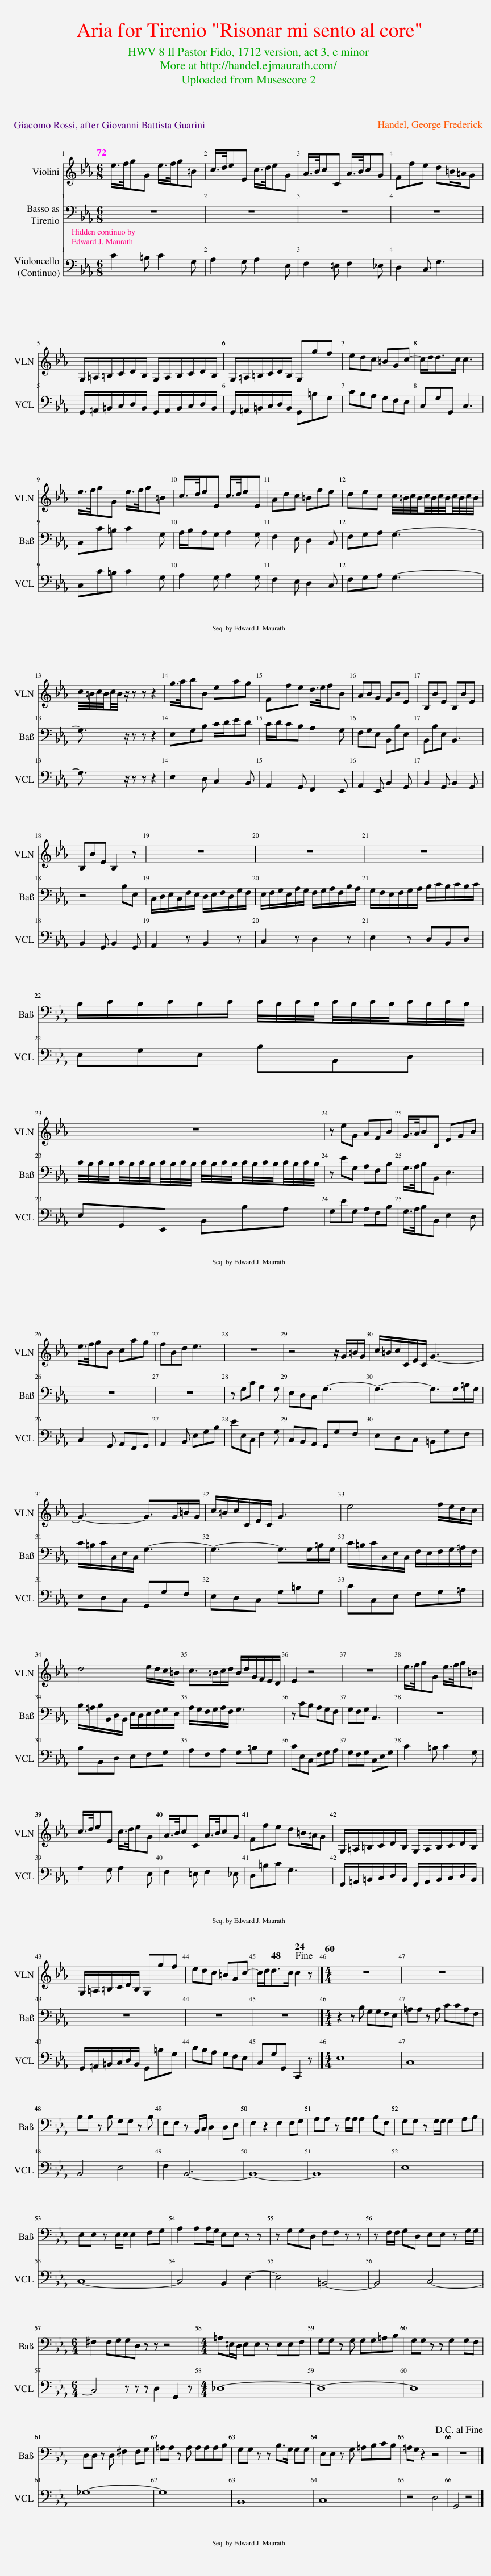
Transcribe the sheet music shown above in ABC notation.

X:1
%%score 1 2 { 3 | ( 4 5 ) } 6 [ 7 8 ]
L:1/8
Q:1/4=72
M:6/8
I:linebreak $
K:Eb
V:1 treble
V:2 bass
V:3 treble
V:4 bass
V:5 bass
V:6 bass
V:7 bass
V:8 bass-8
V:1
 e/>f/gG e/>f/g=B | c/>d/eE c/>d/eG | A/>B/cC A/>B/cG | Ffe d=B/=A/G |$ G,/=A,/=B,/C/D/B,/ G,/A,/B,/C/D/B,/ | %5
 G,/=A,/=B,/C/D/B,/ G,gf | edc =BGc- | c/d<dc/ c3 |$ e/>f/gG e/>f/g=B | c/>d/eE c/>d/eE | %10
 Adc =Bfe | dec c/4=B/4c/4B/4c/4B/4c/4B/4c/4B/4c/4B/4 |$ c/4=B/4c/4B/4c/4B/4 z/ z z z2 | g/>a/bB eag | Ffe d/>e/fB | %15
 ABG FBE | B,BE B,BE |$ B,BE B,2 z | z6 | z6 | %20
 z6 |$ z6 |$ z6 | z eG AFB | G/>A/BB, EGB |$ %25
 e/>f/gB cag | fBd e3 | z6 | z4 z/ G/=B/G/ | c/=B/c/C/E/C/ G3- |$ %30
 G3- G>G=B/G/ | c/=B/c/C/E/C/ G3 | e4 f/e/d/c/ |$ d4 e/d/c/=B/ | c>=Bc/d/ B/d/G/F/E/D/ | %35
 E2 z4 | z6 | e/>f/gG e/>f/g=B |$ c/>d/eE c/>d/eG | A/>B/cC A/>B/cG | %40
 Ffe d=B/=A/G | G,/=A,/=B,/C/D/B,/ G,/A,/B,/C/D/B,/ |$ G,/=A,/=B,/C/D/B,/ G,gf | edc =BGc- | c/d<[Q:1/4=48]dc/[Q:1/4=24] c2 z!fine! |] %45
[M:4/4][Q:1/4=60] z8 | z8 |$ z8 | z8 | z8 | %50
 z8 | z8 |$ z8 | z8 | z8 | %55
 z8 |$[M:6/4] z12 |[M:4/4] z8 | z8 | z8 |$ %60
 z8 | z8 | z8 | z8 | z8 | %65
 z8!D.C.! |] %66
V:2
 z6 | z6 | z6 | z6 |$ z6 | %5
 z6 | z6 | z6 |$ C,C=B, C2 G, | A,/B,/A,G, A,2 G, | %10
 F,2 E, D,2 C, | F,G,A, G,3- |$ G,3/2 z/ z z z2 | E,G,B, C/D/ED | C/D/CB, A,2 G, | %15
 F,G,E, B,,B,E, | B,,B,E, B,,3 |$ z4 B,E, | C,/D,/E,/C,/F,/E,/ D,/E,/F,/D,/G,/F,/ | E,/F,/G,/E,/A,/G,/ F,/G,/A,/F,/B,/A,/ | %20
 G,/F,/E,/F,/G,/A,/ B,/C/B,/C/B,/C/ |$ B,/C/B,/C/B,/C/ C/4B,/4C/4B,/4C/4B,/4C/4B,/4C/4B,/4C/4B,/4 |$ C/4B,/4C/4B,/4C/4B,/4C/4B,/4C/4B,/4C/4B,/4 C/4B,/4C/4B,/4C/4B,/4C/4B,/4C/4B,/4C/4B,/4 | z EG, A,F,B, | G,/>A,/B,B,, E,3 |$ %25
 z6 | z6 | z G,C A,2 G, | E,D,C, G,3- | G,3- G,>G,=B,/G,/ |$ %30
 C/=B,/C/C,/E,/C,/ G,3- | G,3- G,>G,=B,/G,/ | C/=B,/C/C,/E,/C,/ F,/E,/F,/G,/=A,/F,/ |$ B,/=A,/B,/B,,/D,/B,,/ E,/D,/E,/F,/G,/E,/ | A,/G,/F,/G,/A,/F,/ G,3 | %35
 z CB, A,G,F, | G,F,G, C,3 | z6 |$ z6 | z6 | %40
 z6 | z6 |$ z6 | z6 | z6 |] %45
[M:4/4] z2 z B, G,G,F,E, | =A,A, z A, CCA,F, |$ B,B, z B, G,G, z B, | F,F, z B,,/C,/ D,2 D,E, | F,2 z2 F,2 F,G, | %50
 A,A, z A,/A,/ A,2 B,F, | G,G, z G,/G,/ G,2 A,B, |$ E,E, z E,/E,/ E,2 F,G, | A,2 A,A,/G,/ E,E, z z | z G,G,D, F,F, z z | %55
 z F,/F,/ G,D, E,E, z G,/G,/ |$[M:6/4] ^F,2 F,G,G,D, z z z4 |[M:4/4] =A,=E,/D,/ E,E, z E,E,F, | G,G, z G, G,G,=A,B, | G,G, z z G,2 G,F, |$ %60
 D,D, z D, ^F,2 F,G, | =A,A, z A, A,A,A,B, | G,G, z z B,>G, G,G, | E,E, z G, =A,B,CB, | =A,G, z2 z4 | %65
 z8 |] %66
V:3
 E/>F/GG E/>F/G=B, | C/>D/EE C/>D/EG | A,/>B,/CC A,/>B,/CG, | F,FE D=B,/=A,/G, |$ G,/=A,/=B,/C/D/B,/ G,/A,/B,/C/D/B,/ | %5
 G,/=A,/=B,/C/D/B,/ G,[DG][DF] | EDC =B,G,C- | C/D<DC/ C3 |$ [G,E]/>F/[EG][DG] E/>F/G=B, | C/>D/EE C/>D/EE | %10
 A,DC [G,=B,][G,B,DF]E | DEC C/4=B,/4C/4B,/4C/4B,/4C/4B,/4C/4B,/4C/4B,/4 |$ C/4=B,/4C/4B,/4C/4B,/4 z/ z z z2 | [CG]/>A/BB, [G,E][F,CA][EG] | z6 | %15
 z6 | z6 |$ z6 | C2 z D2 z | E2 z F2 z | %20
 G2 z BBB |$ [EB][GB][EB] BB,D |$ EG,E, B,BA | EG[B,EG] AFB | G/>A/BB, [G,B,E][B,EG][EGB] |$ %25
 [G,E]/>F/GB, C[CA][B,EG] | [CF][D,F,B,]D E[EG][EGB] | [GBe]EC F2 G | [CE][B,D][A,C] [G,=B,D][B,DG]/[B,G]/[D=B]/[B,G]/ | [Gc]/[D=B]/[Ec]/C/[G,E]/[CE]/ G>G[G,=B,DB]/G/ |$ %30
 [Gc]/[D=B]/[Ec]/C/[G,E]/[CE]/ [=B,DG]>G[G,B,DB]/G/ | [Gc]/[D=B]/[Ec]/C/[G,E]/[CE]/ G>GB/G/ | [Gc]/[D=B]/[Ec]/C/[G,CE]/[CE]/ F/E/F/[EG]/[D=A]/[CG]/ |$ B/=A/B/B,/D/B,/ E/D/E/[DF]/[CG]/[=B,F]/ | [CA]/G/F/[=B,G]/[CA]/[DF]/ [B,G]/D/G/F/E/D/ | %35
 [Ec][Ec][CB] [CFA][CEG][CFA] | [CEG]F[CEG] C[CE][CEG] | E/>F/[CEG][DG] E/>F/[CEG]=B, |$ C/>D/[A,CE][CE] C/>D/[G,CE][CEG] | A,/>B,/[F,A,C]C A,/>B,/[F,A,C][G,C] | %40
 F,[DF]E [=B,D][B,G]/=A,/[G,B,DG] | G,/=A,/=B,/C/D/B,/ G,/A,/B,/C/D/B,/ |$ G,/=A,/=B,/C/D/B,/ G,[DG][B,DF] | EDC =B,G,C- | C/D<DC/ C2 z |] %45
[M:4/4] [Ge]8 | [F=Ac]8 |$ [DB]4 [Ge]4 | [DF]2 [DB]6 | [B,DFB]4 [B,DFB]4 | %50
 [B,DFA]4 [B,DFA]4 | [B,EG]4 [B,EG]4 |$ [G,E]4 [G,E]4 | [CA]4 E2 [G,B,E]2 | [EG]4 [=B,DF]4 | %55
 [=B,DF]4 [CE]4 |$[M:6/4] [CE_G]4 [B,D=G]2 z [C^F]2 G2 z |[M:4/4] [^C=E=A]4 [G,=A,CE]4 | [=A,^C=EG]4 [A,CEG]4 | [^C=EG]4 [=A,CEG]4 |$ %60
 [=A,D]4 [A,D^F]4 | [D^F=A]4 [DFA]4 | [DGB]4 [B,DGB]4 | [CEG]4 z4 | z4 [D^F]4 | %65
 G4 z4 |] %66
V:4
 C2 =B, C2 G, | A,2 G, A,2 E, | F,2 =E, F,2 _E, | D,2 C, G,3 |$ G,,/=A,,/=B,,/C,/D,/B,,/ G,,/A,,/B,,/C,/D,/B,,/ | %5
 G,,/=A,,/=B,,/C,/D,/B,,/ G,,=B,[G,B,] | CB,A, G,F,[E,G,] | [C,E,G,]G,[G,,D,=B,] [C,E,G,]3 |$ C,C=B, C2 G, | A,2 G, A,2 G, | %10
 F,2 E, D,2 [C,G,] | F,G,A, G,3- |$ G,3/2 z/ z z z2 | E,2 [D,F,] C,2 B,, | F,F,[E,B,] [A,D]/>E/F[G,B,] | %15
 A,B,[G,B,] [F,D]B,[E,B,] | [G,B,]B,[E,B,] [E,G,B,]B,[E,B,] |$ [E,G,B,]B,[E,B,] [E,B,]2 [G,B,E] | [A,,A,]2 z [B,,B,]2 z | [C,C]2 z [D,D]2 z | %20
 [E,E]2 z [D,D][B,,B,][D,D] |$ E,G,E, B,B,,D, |$ E,G,,E,, B,,B,A, | [G,B,]EG, A,F,B, | G,/>A,/B,B,, E,2 D, |$ %25
 C,2 [G,,E,] [A,,E,]F,,G,, | A,,2 [B,,F,] [E,G,B,][G,B,]B, | E[E,G,B,][C,E,G,] [F,A,C]2 [G,CE] | C,B,,A,, G,,G,F, | E,D,C, =B,,G,F, |$ %30
 E,D,C, [G,,G,][G,G]F, | E,D,C, [G,=B,D][B,DG][G,DG] | [CE][C,G,]E, F,G,=A, |$ B,B,,D, E,F,G, | A,F,A, G,=B,G, | %35
 CE,C, F,G,A, | G,[F,A,C]G, [C,E,G,][E,G,]G, | C2 =B, C2 G, |$ A,2 G, A,2 E, | F,2 [=E,G,] F,2 _E, | %40
 D,=B,C G,3 | G,,/=A,,/=B,,/C,/D,/B,,/ G,,/A,,/B,,/C,/D,/B,,/ |$ G,,/=A,,/=B,,/C,/D,/B,,/ G,,=B,G, | CB,A, G,F,[E,G,] | C,[G,=B,][G,,F,] [C,,E,G,]2 z |] %45
[M:4/4] [E,B,]8 | C,8 |$ [B,,F,]4 [E,B,]4 | [F,B,]2 [B,,-F,]6 | B,,8- | %50
 B,,8 | E,8 |$ C,8- | [C,F,]4 [B,,G,B,]2 E,2- | E,4 =B,,4- | %55
 B,,4 [C,-G,]4 |$[M:6/4] C,4 z z z [D,^F,=A,]2 [G,,D,B,]2 z |[M:4/4] _D,8- | D,8- | D,8 |$ %60
 _G,8- | G,8 | B,,8 | C,8 | z4 [D,=A,C]4 | %65
 [G,,D,=B,]4 z4 |] %66
V:5
 x6 | x6 | x6 | x6 |$ x6 | %5
 x6 | x6 | x6 |$ x6 | x6 | %10
 x6 | x6 |$ x6 | x6 | A,,2 G,, F,,2 E,, | %15
 A,,2 E,, B,,2 G,, | B,,2 G,, B,,2 G,, |$ B,,2 G,, B,,2 G,, | x6 | x6 | %20
 x6 |$ x6 |$ x6 | x6 | x6 |$ %25
 x6 | x6 | x6 | x6 | x6 |$ %30
 x6 | x6 | x6 |$ x6 | x6 | %35
 x6 | x6 | x6 |$ x6 | x6 | %40
 x6 | x6 |$ x6 | x6 | x6 |] %45
[M:4/4] x8 | x8 |$ x8 | x8 | x8 | %50
 x8 | x8 |$ x8 | x8 | x8 | %55
 x8 |$[M:6/4] x12 |[M:4/4] x8 | x8 | x8 |$ %60
 x8 | x8 | x8 | x8 | x8 | %65
 x8 |] %66
V:6
 C2 =B, C2 G, | A,2 G, A,2 E, | F,2 =E, F,2 _E, | D,2 C, G,3 |$ G,,/=A,,/=B,,/C,/D,/B,,/ G,,/A,,/B,,/C,/D,/B,,/ | %5
 G,,/=A,,/=B,,/C,/D,/B,,/ G,,=B,G, | CB,A, G,F,E, | C,G,G,, C,3 |$ C,C=B, C2 G, | A,2 G, A,2 G, | %10
 F,2 E, D,2 C, | F,G,A, G,3- |$ G,3/2 z/ z z z2 | E,2 D, C,2 B,, | A,,2 G,, F,,2 E,, | %15
 A,,2 E,, B,,2 G,, | B,,2 G,, B,,2 G,, |$ B,,2 G,, B,,2 G,, | A,,2 z B,,2 z | C,2 z D,2 z | %20
 E,2 z D,B,,D, |$ E,G,E, B,B,,D, |$ E,G,,E,, B,,B,A, | G,EG, A,F,B, | G,/>A,/B,B,, E,2 D, |$ %25
 C,2 G,, A,,F,,G,, | A,,2 B,, E,G,B, | EE,C, F,2 G, | C,B,,A,, G,,G,F, | E,D,C, =B,,G,F, |$ %30
 E,D,C, G,,G,F, | E,D,C, G,=B,G, | CC,E, F,G,=A, |$ B,B,,D, E,F,G, | A,F,A, G,=B,G, | %35
 CE,C, F,G,A, | G,F,G, C,E,G, | C2 =B, C2 G, |$ A,2 G, A,2 E, | F,2 =E, F,2 _E, | %40
 D,=B,C G,3 | G,,/=A,,/=B,,/C,/D,/B,,/ G,,/A,,/B,,/C,/D,/B,,/ |$ G,,/=A,,/=B,,/C,/D,/B,,/ G,,=B,G, | CB,A, G,F,E, | C,G,G,, C,,2 z |] %45
[M:4/4] E,8 | C,8 |$ B,,4 E,4 | F,2 B,,6- | B,,8- | %50
 B,,8 | E,8 |$ C,8- | C,4 B,,2 E,2- | E,4 =B,,4- | %55
 B,,4 C,4- |$[M:6/4] C,4 z z z D,2 G,,2 z |[M:4/4] _D,8- | D,8- | D,8 |$ %60
 _G,8- | G,8 | B,,8 | C,8 | z4 D,4 | %65
 G,,4 z4 |] %66
V:7
 C2 =B, C2 G, | A,2 G, A,2 E, | F,2 =E, F,2 _E, | D,2 C, G,3 |$ G,,/=A,,/=B,,/C,/D,/B,,/ G,,/A,,/B,,/C,/D,/B,,/ | %5
 G,,/=A,,/=B,,/C,/D,/B,,/ G,,=B,G, | CB,A, G,F,E, | C,G,G,, C,3 |$ C,C=B, C2 G, | A,2 G, A,2 G, | %10
 F,2 E, D,2 C, | F,G,A, G,3- |$ G,3/2 z/ z z z2 | E,2 D, C,2 B,, | A,,2 G,, F,,2 E,, | %15
 A,,2 E,, B,,2 G,, | B,,2 G,, B,,2 G,, |$ B,,2 G,, B,,2 z | z6 | z6 | %20
 z6 |$ z6 |$ z2 z z z2 | z EG, A,F,B, | G,/>A,/B,B,, E,2 D, |$ %25
 C,2 G,, A,,F,,G,, | A,,2 B,, E, z2 | z6 | z4 z F, | E,D,C, =B,,G,F, |$ %30
 E,D,C, G,,G,F, | E,D,C, G,=B,G, | CC,E, F,G,=A, |$ B,B,,D, E,F,G, | A,F,A, G,=B,G, | %35
 C z z4 | z6 | C2 =B, C2 G, |$ A,2 G, A,2 E, | F,2 =E, F,2 _E, | %40
 D,=B,C G,3 | G,,/=A,,/=B,,/C,/D,/B,,/ G,,/A,,/B,,/C,/D,/B,,/ |$ G,,/=A,,/=B,,/C,/D,/B,,/ G,,=B,G, | CB,A, G,F,E, | C,G,G,, C,2 z |] %45
[M:4/4] z8 | z8 |$ z8 | z8 | z8 | %50
 z8 | z8 |$ z8 | z8 | z8 | %55
 z8 |$[M:6/4] z12 |[M:4/4] z8 | z8 | z8 |$ %60
 z8 | z8 | z8 | z8 | z8 | %65
 z4 z4 |] %66
V:8
 C2 =B, C2 G, | A,2 G, A,2 E, | F,2 =E, F,2 _E, | D,2 C, G,3 |$ G,,/=A,,/=B,,/C,/D,/B,,/ G,,/A,,/B,,/C,/D,/B,,/ | %5
 G,,/=A,,/=B,,/C,/D,/B,,/ G,,=B,G, | CB,A, G,F,E, | C,G,G,, C,3 |$ C,C=B, C2 G, | A,2 G, A,2 G, | %10
 F,2 E, D,2 C, | F,G,A, G,3- |$ G,3/2 z/ z z z2 | E,2 D, C,2 B,, | A,,2 G,, F,,2 E, | %15
 A,,2 E, B,,2 G,, | B,,2 G,, B,,2 G,, |$ B,,2 G,, B,,2 z | z6 | z6 | %20
 z6 |$ z6 |$ z2 z z z2 | z EG, A,F,B, | G,/>A,/B,B,, E,2 D, |$ %25
 C,2 G,, A,,F,,G,, | A,,2 B,, E, z2 | z6 | z4 z F, | E,D,C, =B,,G,F, |$ %30
 E,D,C, G,,G,F, | E,D,C, G,=B,G, | CC,E, F,G,=A, |$ B,B,,D, E,F,G, | A,F,A, G,=B,G, | %35
 C z z4 | z6 | C2 =B, C2 G, |$ A,2 G, A,2 E, | F,2 =E, F,2 _E, | %40
 D,=B,C G,3 | G,,/=A,,/=B,,/C,/D,/B,,/ G,,/A,,/B,,/C,/D,/B,,/ |$ G,,/=A,,/=B,,/C,/D,/B,,/ G,,=B,G, | CB,A, G,F,E, | C,G,G,, C,2 z |] %45
[M:4/4] z8 | z8 |$ z8 | z8 | z8 | %50
 z8 | z8 |$ z8 | z8 | z8 | %55
 z8 |$[M:6/4] z12 |[M:4/4] z8 | z8 | z8 |$ %60
 z8 | z8 | z8 | z8 | z8 | %65
 z4 z4 |] %66
